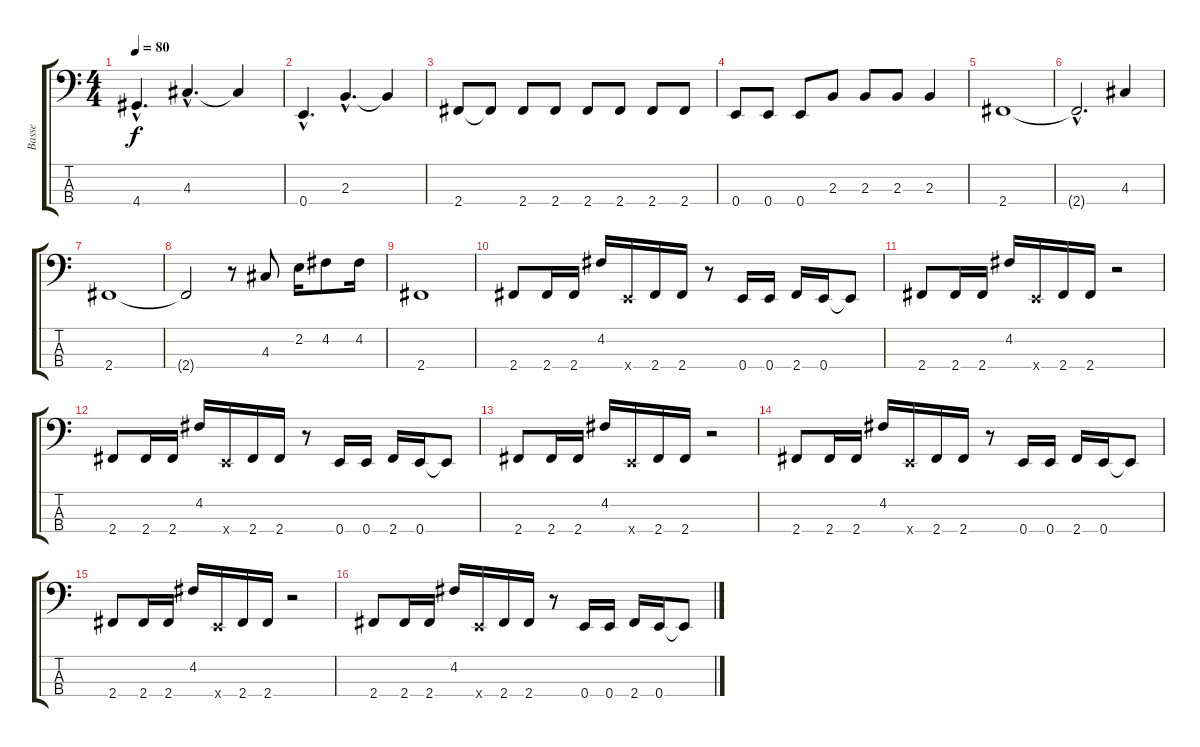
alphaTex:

\track ("Basse" "Basse") {instrument electricbassfinger}
\staff {score tabs}
\tuning (G2 D2 A1 E1) {hide}
\ts (4 4)
\tempo 80
\clef f4
\ks c
4.4{hac}.4{d dy f} 4.3{hac}.4{d} 4.3{t}.4 |
0.4{hac}.4{d} 2.3{hac}.4{d} 2.3{t}.4 |
2.4.8 2.4{t}.8 2.4.8 2.4.8 2.4.8 2.4.8 2.4.8 2.4.8 |
0.4.8 0.4.8 0.4.8 2.3.8 2.3.8 2.3.8 2.3.4 |
2.4.1 |
2.4{hac t}.2{d} 4.3.4 |
2.4.1 |
2.4{t}.2 r.8 4.3.8 2.2.16 4.2.8 4.2.16 |
2.4.1 |
2.4.8 2.4.16 2.4.16 4.2.16 0.4{x}.16 2.4.16 2.4.16 r.8 0.4.16 0.4.16 2.4.16 0.4.16 0.4{t}.8 |
2.4.8 2.4.16 2.4.16 4.2.16 0.4{x}.16 2.4.16 2.4.16 r.2 |
2.4.8 2.4.16 2.4.16 4.2.16 0.4{x}.16 2.4.16 2.4.16 r.8 0.4.16 0.4.16 2.4.16 0.4.16 0.4{t}.8 |
2.4.8 2.4.16 2.4.16 4.2.16 0.4{x}.16 2.4.16 2.4.16 r.2 |
2.4.8 2.4.16 2.4.16 4.2.16 0.4{x}.16 2.4.16 2.4.16 r.8 0.4.16 0.4.16 2.4.16 0.4.16 0.4{t}.8 |
2.4.8 2.4.16 2.4.16 4.2.16 0.4{x}.16 2.4.16 2.4.16 r.2 |
2.4.8 2.4.16 2.4.16 4.2.16 0.4{x}.16 2.4.16 2.4.16 r.8 0.4.16 0.4.16 2.4.16 0.4.16 0.4{t}.8
